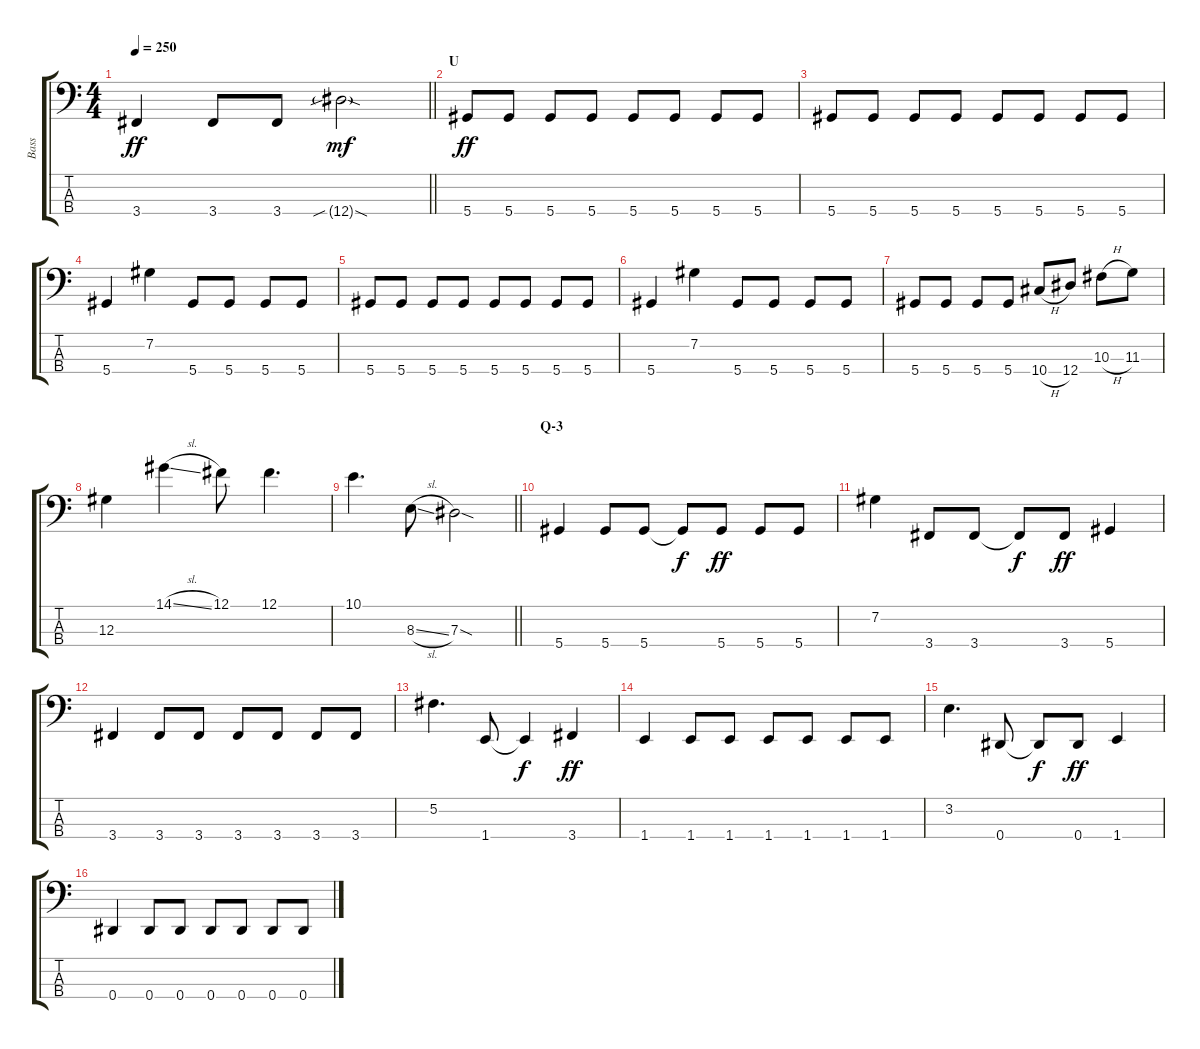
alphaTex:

\track ("Bass" "Bass") {instrument electricbasspick}
\staff {score tabs}
\tuning (Gb2 Db2 Ab1 Eb1) {hide}
\ts (4 4)
\tempo 250
\clef f4
\barLineRight lightlight
\ks c
3.4.4{dy ff} 3.4.8 3.4.8 12.4{sib sod g}.2{dy mf} |
\section ("" "U")
5.4.8{dy ff} 5.4.8 5.4.8 5.4.8 5.4.8 5.4.8 5.4.8 5.4.8 |
5.4.8 5.4.8 5.4.8 5.4.8 5.4.8 5.4.8 5.4.8 5.4.8 |
5.4.4 7.2.4 5.4.8 5.4.8 5.4.8 5.4.8 |
5.4.8 5.4.8 5.4.8 5.4.8 5.4.8 5.4.8 5.4.8 5.4.8 |
5.4.4 7.2.4 5.4.8 5.4.8 5.4.8 5.4.8 |
5.4.8 5.4.8 5.4.8 5.4.8 10.4{h}.8 12.4.8 10.3{h}.8 11.3.8 |
12.3.4 14.1{sl}.4 12.1.8 12.1.4{d} |
\barLineRight lightlight
10.1.4{d} 8.3{sl}.8 7.3{sod}.2 |
\section ("" "Q-3")
5.4.4 5.4.8 5.4.8 5.4{t}.8{dy f} 5.4.8{dy ff} 5.4.8 5.4.8 |
7.2.4 3.4.8 3.4.8 3.4{t}.8{dy f} 3.4.8{dy ff} 5.4.4 |
3.4.4 3.4.8 3.4.8 3.4.8 3.4.8 3.4.8 3.4.8 |
5.2.4{d} 1.4.8 1.4{t}.4{dy f} 3.4.4{dy ff} |
1.4.4 1.4.8 1.4.8 1.4.8 1.4.8 1.4.8 1.4.8 |
3.2.4{d} 0.4.8 0.4{t}.8{dy f} 0.4.8{dy ff} 1.4.4 |
0.4.4 0.4.8 0.4.8 0.4.8 0.4.8 0.4.8 0.4.8
